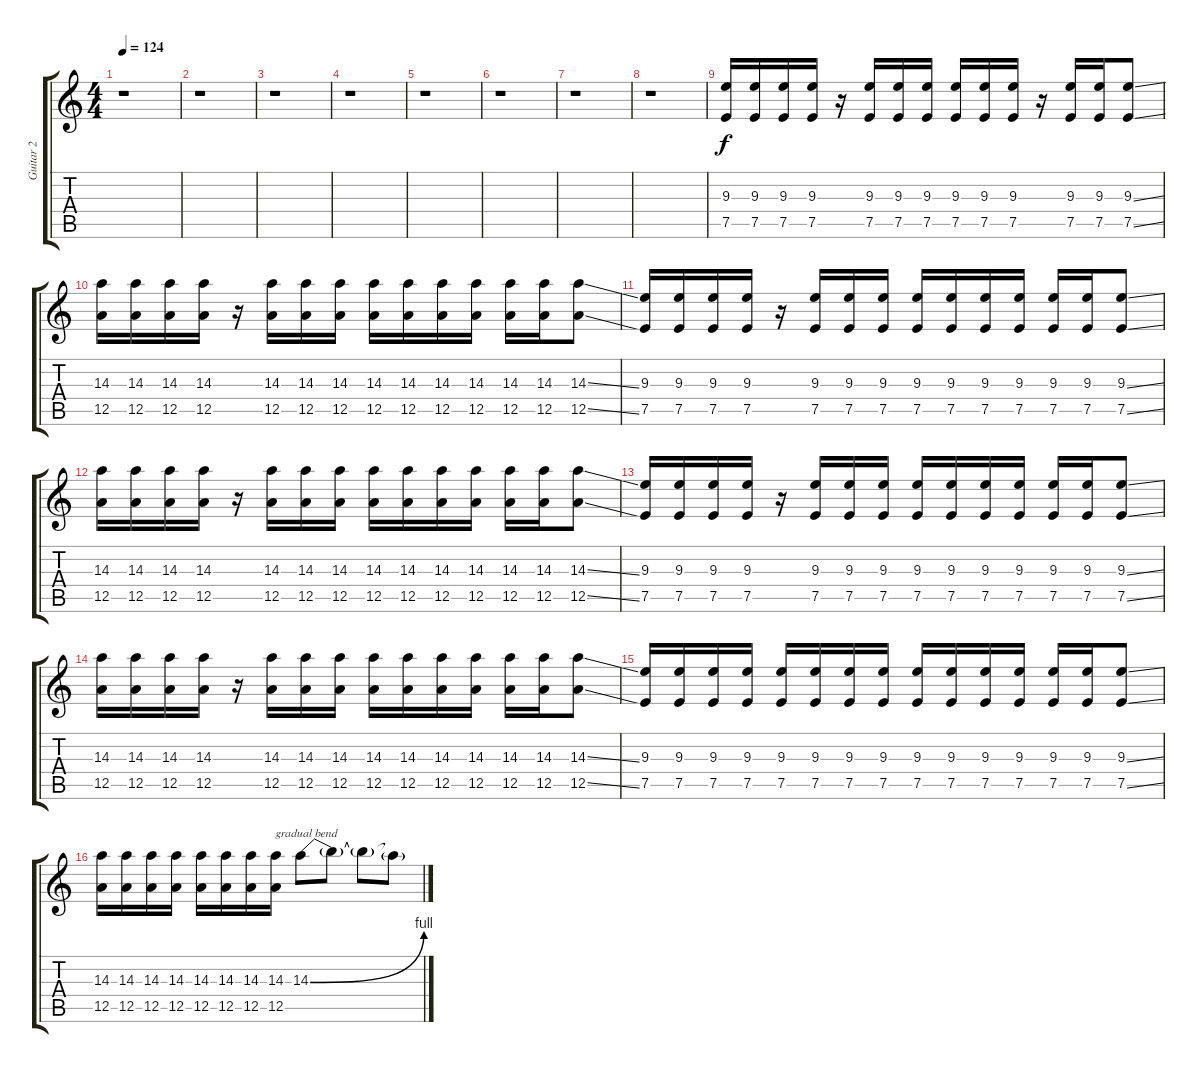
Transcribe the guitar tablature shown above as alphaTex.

\track ("Guitar 2" "Guitar 2") {instrument overdrivenguitar}
\staff {score tabs}
\tuning (E4 B3 G3 D3 A2 E2) {hide}
\ts (4 4)
\tempo 124
\clef g2
\ks c
r.1{dy f instrument overdrivenguitar} |
r.1 |
r.1 |
r.1 |
r.1 |
r.1 |
r.1 |
r.1 |
(9.3 7.5).16 (9.3 7.5).16 (9.3 7.5).16 (9.3 7.5).16 r.16 (9.3 7.5).16 (9.3 7.5).16 (9.3 7.5).16 (9.3 7.5).16 (9.3 7.5).16 (9.3 7.5).16 r.16 (9.3 7.5).16 (9.3 7.5).16 (9.3{ss} 7.5{ss}).8 |
(14.3 12.5).16 (14.3 12.5).16 (14.3 12.5).16 (14.3 12.5).16 r.16 (14.3 12.5).16 (14.3 12.5).16 (14.3 12.5).16 (14.3 12.5).16 (14.3 12.5).16 (14.3 12.5).16 (14.3 12.5).16 (14.3 12.5).16 (14.3 12.5).16 (14.3{ss} 12.5{ss}).8 |
(9.3 7.5).16 (9.3 7.5).16 (9.3 7.5).16 (9.3 7.5).16 r.16 (9.3 7.5).16 (9.3 7.5).16 (9.3 7.5).16 (9.3 7.5).16 (9.3 7.5).16 (9.3 7.5).16 (9.3 7.5).16 (9.3 7.5).16 (9.3 7.5).16 (9.3{ss} 7.5{ss}).8 |
(14.3 12.5).16 (14.3 12.5).16 (14.3 12.5).16 (14.3 12.5).16 r.16 (14.3 12.5).16 (14.3 12.5).16 (14.3 12.5).16 (14.3 12.5).16 (14.3 12.5).16 (14.3 12.5).16 (14.3 12.5).16 (14.3 12.5).16 (14.3 12.5).16 (14.3{ss} 12.5{ss}).8 |
(9.3 7.5).16 (9.3 7.5).16 (9.3 7.5).16 (9.3 7.5).16 r.16 (9.3 7.5).16 (9.3 7.5).16 (9.3 7.5).16 (9.3 7.5).16 (9.3 7.5).16 (9.3 7.5).16 (9.3 7.5).16 (9.3 7.5).16 (9.3 7.5).16 (9.3{ss} 7.5{ss}).8 |
(14.3 12.5).16 (14.3 12.5).16 (14.3 12.5).16 (14.3 12.5).16 r.16 (14.3 12.5).16 (14.3 12.5).16 (14.3 12.5).16 (14.3 12.5).16 (14.3 12.5).16 (14.3 12.5).16 (14.3 12.5).16 (14.3 12.5).16 (14.3 12.5).16 (14.3{ss} 12.5{ss}).8 |
(9.3 7.5).16 (9.3 7.5).16 (9.3 7.5).16 (9.3 7.5).16 (9.3 7.5).16 (9.3 7.5).16 (9.3 7.5).16 (9.3 7.5).16 (9.3 7.5).16 (9.3 7.5).16 (9.3 7.5).16 (9.3 7.5).16 (9.3 7.5).16 (9.3 7.5).16 (9.3{ss} 7.5{ss}).8 |
(14.3 12.5).16 (14.3 12.5).16 (14.3 12.5).16 (14.3 12.5).16 (14.3 12.5).16 (14.3 12.5).16 (14.3 12.5).16 (14.3 12.5).16{txt "gradual bend"} 14.3{be (bend 0 0 60 4)}.8 14.3{t}.8 14.3{t}.8 14.3{t}.8
